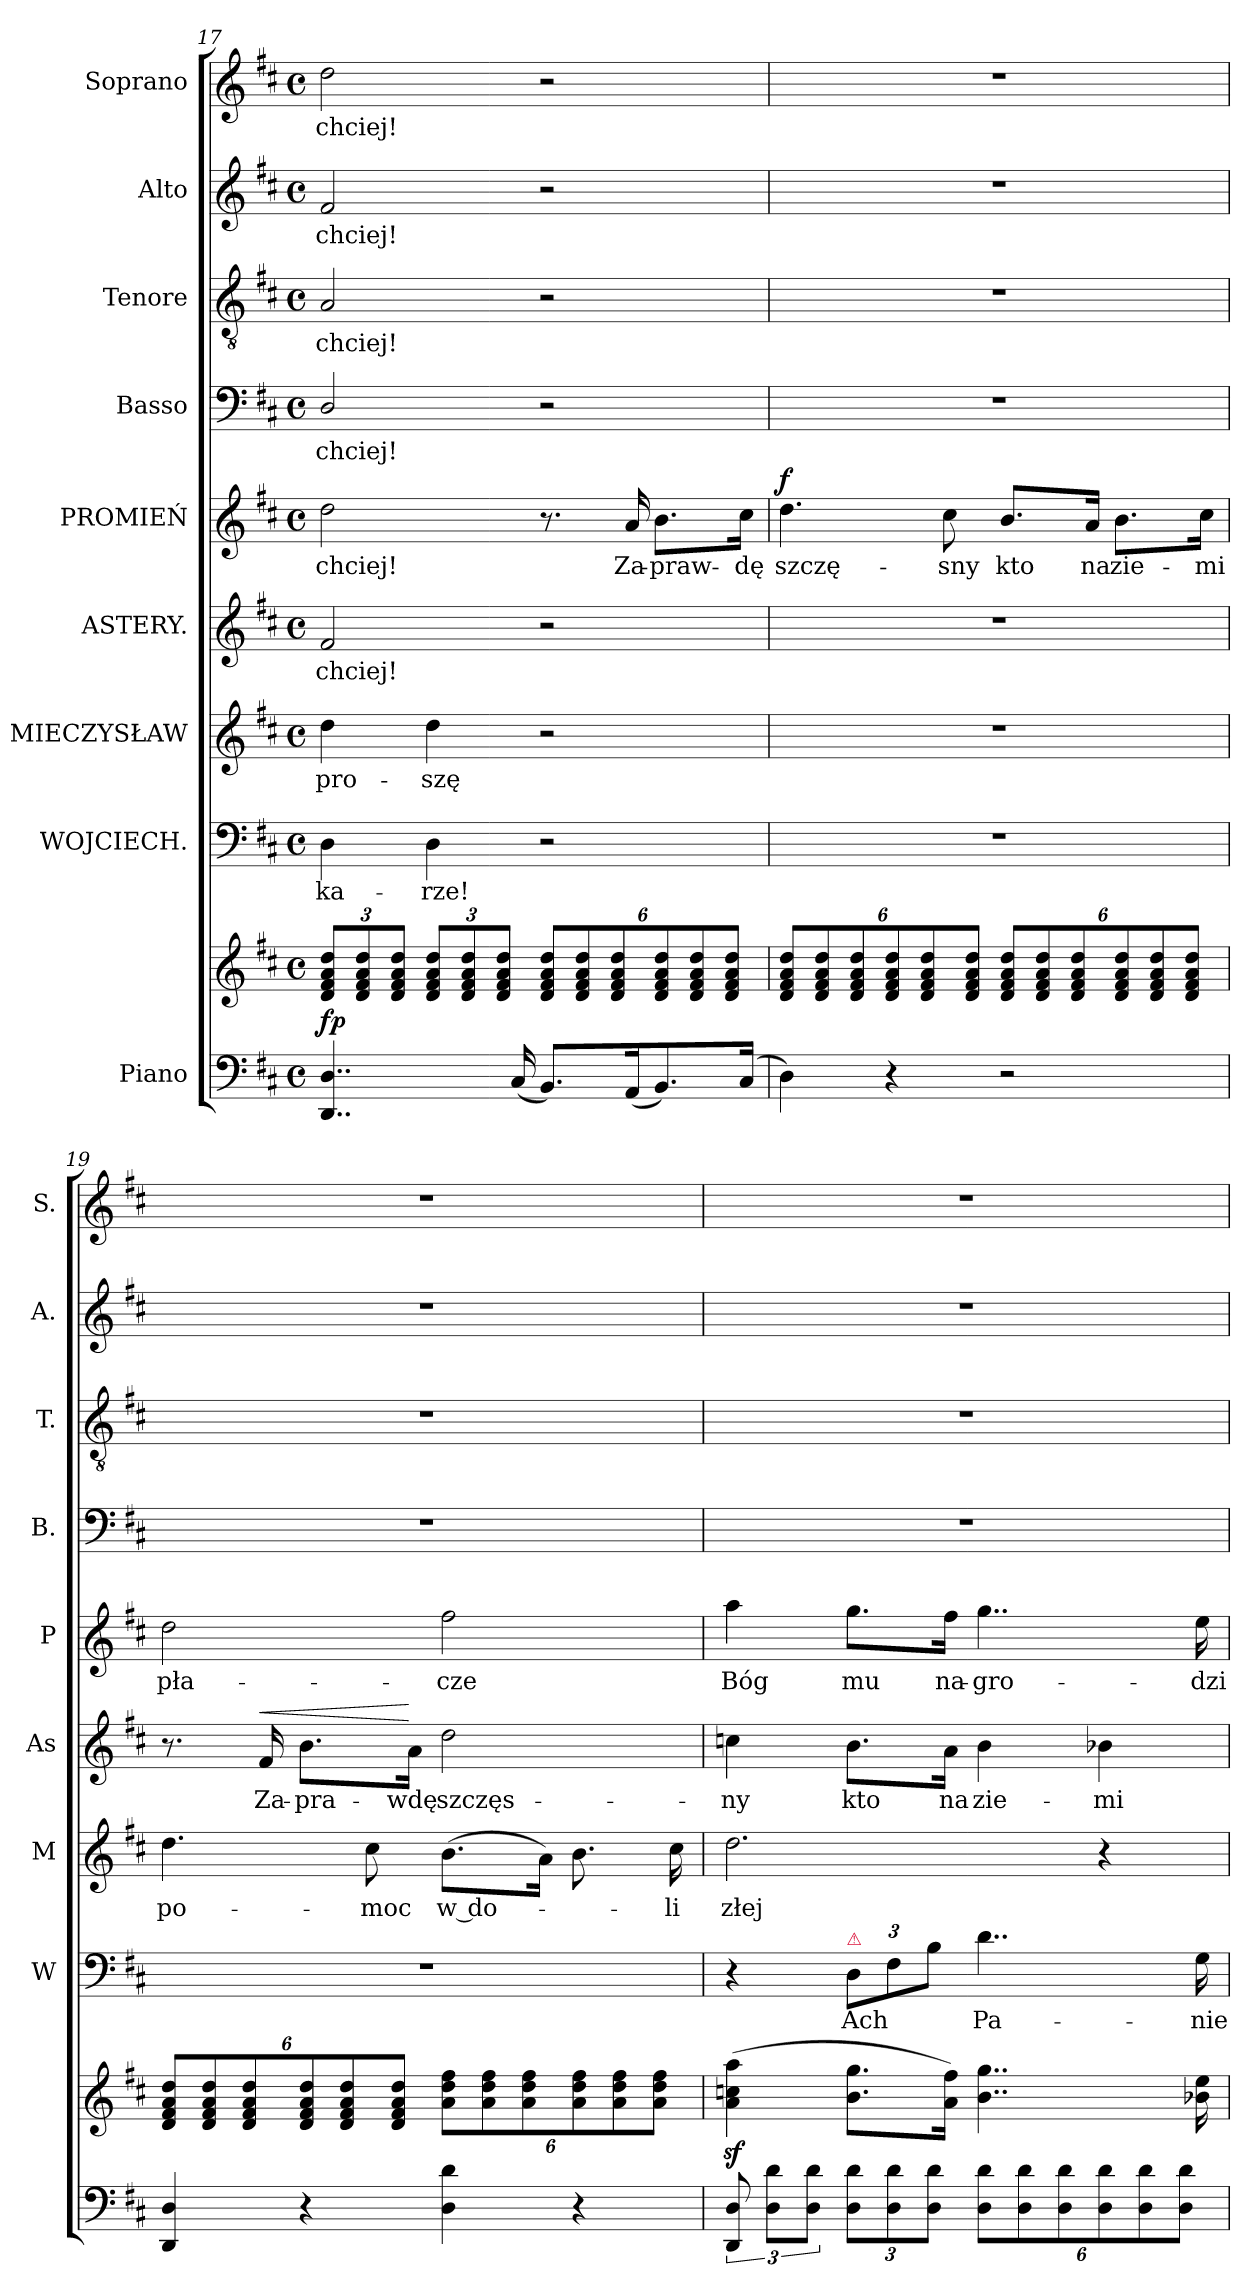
**kern	**kern	**dynam	**kern	**text	**kern	**text	**kern	**text	**dynam	**kern	**text	**dynam	**kern	**text	**kern	**text	**kern	**text	**kern	**text
*part9	*part9	*part9	*part8	*part8	*part7	*part7	*part6	*part6	*part6	*part5	*part5	*part5	*part4	*part4	*part3	*part3	*part2	*part2	*part1	*part1
*staff10	*staff9	*staff9/10	*staff8	*staff8	*staff7	*staff7	*staff6	*staff6	*staff6	*staff5	*staff5	*staff5	*staff4	*staff4	*staff3	*staff3	*staff2	*staff2	*staff1	*staff1
*I"Piano	*	*	*I"WOJCIECH.	*	*I"MIECZYSŁAW	*	*I"ASTERY.	*	*	*I"PROMIEŃ	*	*	*I"Basso	*	*I"Tenore	*	*I"Alto	*	*I"Soprano	*
*	*	*	*I'W	*	*I'M	*	*I'As	*	*	*I'P	*	*	*I'B.	*	*I'T.	*	*I'A.	*	*I'S.	*
*clefF4	*clefG2	*	*clefF4	*	*clefG2	*	*clefG2	*	*	*clefG2	*	*	*clefF4	*	*clefGv2	*	*clefG2	*	*clefG2	*
*k[f#c#]	*k[f#c#]	*	*k[f#c#]	*	*k[f#c#]	*	*k[f#c#]	*	*	*k[f#c#]	*	*	*k[f#c#]	*	*k[f#c#]	*	*k[f#c#]	*	*k[f#c#]	*
*D:	*D:	*	*D:	*	*D:	*	*D:	*	*	*D:	*	*	*D:	*	*D:	*	*D:	*	*D:	*
*M4/4	*M4/4	*	*M4/4	*	*M4/4	*	*M4/4	*	*	*M4/4	*	*	*M4/4	*	*M4/4	*	*M4/4	*	*M4/4	*
*met(c)	*met(c)	*	*met(c)	*	*met(c)	*	*met(c)	*	*	*met(c)	*	*	*met(c)	*	*met(c)	*	*met(c)	*	*met(c)	*
=17	=17	=17	=17	=17	=17	=17	=17	=17	=17	=17	=17	=17	=17	=17	=17	=17	=17	=17	=17	=17
4..DD/ 4..D/	12d/ 12f#/ 12a/ 12dd/L	fp	4D\	ka-	4dd\	-pro-	2f#/	chciej!	.	2dd\	chciej!	.	2D/	chciej!	2A/	chciej!	2f#/	chciej!	2dd\	chciej!
.	12d/ 12f#/ 12a/ 12dd/	.	.	.	.	.	.	.	.	.	.	.	.	.	.	.	.	.	.	.
.	12d/ 12f#/ 12a/ 12dd/J	.	.	.	.	.	.	.	.	.	.	.	.	.	.	.	.	.	.	.
.	12d/ 12f#/ 12a/ 12dd/L	.	4D\	-rze!	4dd\	-szę	.	.	.	.	.	.	.	.	.	.	.	.	.	.
.	12d/ 12f#/ 12a/ 12dd/	.	.	.	.	.	.	.	.	.	.	.	.	.	.	.	.	.	.	.
.	12d/ 12f#/ 12a/ 12dd/J	.	.	.	.	.	.	.	.	.	.	.	.	.	.	.	.	.	.	.
(16C#/	.	.	.	.	.	.	.	.	.	.	.	.	.	.	.	.	.	.	.	.
8.BB/L)	12d/ 12f#/ 12a/ 12dd/L	.	2r	.	2r	.	2r	.	.	8.r	.	.	2r	.	2r	.	2r	.	2r	.
.	12d/ 12f#/ 12a/ 12dd/	.	.	.	.	.	.	.	.	.	.	.	.	.	.	.	.	.	.	.
.	12d/ 12f#/ 12a/ 12dd/	.	.	.	.	.	.	.	.	.	.	.	.	.	.	.	.	.	.	.
(16AA/K	.	.	.	.	.	.	.	.	.	16a/	Za-	.	.	.	.	.	.	.	.	.
8.BB/)	12d/ 12f#/ 12a/ 12dd/	.	.	.	.	.	.	.	.	8.b\L	-praw-	.	.	.	.	.	.	.	.	.
.	12d/ 12f#/ 12a/ 12dd/	.	.	.	.	.	.	.	.	.	.	.	.	.	.	.	.	.	.	.
.	12d/ 12f#/ 12a/ 12dd/J	.	.	.	.	.	.	.	.	.	.	.	.	.	.	.	.	.	.	.
(16C#/Jk	.	.	.	.	.	.	.	.	.	16cc#\Jk	-dę	.	.	.	.	.	.	.	.	.
=18	=18	=18	=18	=18	=18	=18	=18	=18	=18	=18	=18	=18	=18	=18	=18	=18	=18	=18	=18	=18
!	!	!	!	!	!	!	!	!	!	!	!	!LO:DY:a	!	!	!	!	!	!	!	!
4D\)	12d/ 12f#/ 12a/ 12dd/L	.	1r	.	1r	.	1r	.	.	4.dd\	szczę-	f	1r	.	1r	.	1r	.	1r	.
.	12d/ 12f#/ 12a/ 12dd/	.	.	.	.	.	.	.	.	.	.	.	.	.	.	.	.	.	.	.
.	12d/ 12f#/ 12a/ 12dd/	.	.	.	.	.	.	.	.	.	.	.	.	.	.	.	.	.	.	.
4r	12d/ 12f#/ 12a/ 12dd/	.	.	.	.	.	.	.	.	.	.	.	.	.	.	.	.	.	.	.
.	12d/ 12f#/ 12a/ 12dd/	.	.	.	.	.	.	.	.	.	.	.	.	.	.	.	.	.	.	.
.	.	.	.	.	.	.	.	.	.	8cc#\	-sny	.	.	.	.	.	.	.	.	.
.	12d/ 12f#/ 12a/ 12dd/J	.	.	.	.	.	.	.	.	.	.	.	.	.	.	.	.	.	.	.
2r	12d/ 12f#/ 12a/ 12dd/L	.	.	.	.	.	.	.	.	8.b/L	kto	.	.	.	.	.	.	.	.	.
.	12d/ 12f#/ 12a/ 12dd/	.	.	.	.	.	.	.	.	.	.	.	.	.	.	.	.	.	.	.
.	12d/ 12f#/ 12a/ 12dd/	.	.	.	.	.	.	.	.	.	.	.	.	.	.	.	.	.	.	.
.	.	.	.	.	.	.	.	.	.	16a/Jk	na	.	.	.	.	.	.	.	.	.
.	12d/ 12f#/ 12a/ 12dd/	.	.	.	.	.	.	.	.	8.b\L	zie-	.	.	.	.	.	.	.	.	.
.	12d/ 12f#/ 12a/ 12dd/	.	.	.	.	.	.	.	.	.	.	.	.	.	.	.	.	.	.	.
.	12d/ 12f#/ 12a/ 12dd/J	.	.	.	.	.	.	.	.	.	.	.	.	.	.	.	.	.	.	.
.	.	.	.	.	.	.	.	.	.	16cc#\Jk	-mi	.	.	.	.	.	.	.	.	.
=19	=19	=19	=19	=19	=19	=19	=19	=19	=19	=19	=19	=19	=19	=19	=19	=19	=19	=19	=19	=19
4DD/ 4D/	12d/ 12f#/ 12a/ 12dd/L	.	1r	.	4.dd\	po-	8.r	.	.	2dd\	pła-	.	1r	.	1r	.	1r	.	1r	.
.	12d/ 12f#/ 12a/ 12dd/	.	.	.	.	.	.	.	.	.	.	.	.	.	.	.	.	.	.	.
.	12d/ 12f#/ 12a/ 12dd/	.	.	.	.	.	.	.	.	.	.	.	.	.	.	.	.	.	.	.
!	!	!	!	!	!	!	!	!	!LO:HP:a	!	!	!	!	!	!	!	!	!	!	!
.	.	.	.	.	.	.	16f#/	Za-	<	.	.	.	.	.	.	.	.	.	.	.
4r	12d/ 12f#/ 12a/ 12dd/	.	.	.	.	.	8.b\L	-pra-	.	.	.	.	.	.	.	.	.	.	.	.
.	12d/ 12f#/ 12a/ 12dd/	.	.	.	.	.	.	.	.	.	.	.	.	.	.	.	.	.	.	.
.	.	.	.	.	8cc#\	-moc	.	.	.	.	.	.	.	.	.	.	.	.	.	.
.	12d/ 12f#/ 12a/ 12dd/J	.	.	.	.	.	.	.	.	.	.	.	.	.	.	.	.	.	.	.
.	.	.	.	.	.	.	16a\Jk	-wdę	[	.	.	.	.	.	.	.	.	.	.	.
4D\ 4d\	12a\ 12dd\ 12ff#\L	.	.	.	(8.b\L	w do-	2dd\	szczęs-	.	2ff#\	-cze	.	.	.	.	.	.	.	.	.
.	12a\ 12dd\ 12ff#\	.	.	.	.	.	.	.	.	.	.	.	.	.	.	.	.	.	.	.
.	12a\ 12dd\ 12ff#\	.	.	.	.	.	.	.	.	.	.	.	.	.	.	.	.	.	.	.
.	.	.	.	.	16a\Jk)	.	.	.	.	.	.	.	.	.	.	.	.	.	.	.
4r	12a\ 12dd\ 12ff#\	.	.	.	8.b\	.	.	.	.	.	.	.	.	.	.	.	.	.	.	.
.	12a\ 12dd\ 12ff#\	.	.	.	.	.	.	.	.	.	.	.	.	.	.	.	.	.	.	.
.	12a\ 12dd\ 12ff#\J	.	.	.	.	.	.	.	.	.	.	.	.	.	.	.	.	.	.	.
.	.	.	.	.	16cc#\	-li	.	.	.	.	.	.	.	.	.	.	.	.	.	.
=20	=20	=20	=20	=20	=20	=20	=20	=20	=20	=20	=20	=20	=20	=20	=20	=20	=20	=20	=20	=20
12DD/ 12D/	(4az\ 4ccnz\ 4aaz\	.	4r	.	2.dd\	złej	4ccn\	-ny	.	4aa\	Bóg	.	1r	.	1r	.	1r	.	1r	.
12D\ 12d\L	.	.	.	.	.	.	.	.	.	.	.	.	.	.	.	.	.	.	.	.
12D\ 12d\J	.	.	.	.	.	.	.	.	.	.	.	.	.	.	.	.	.	.	.	.
!	!	!	!LO:TX:a:color=crimson:t=⚠	!	!	!	!	!	!	!	!	!	!	!	!	!	!	!	!	!
12D\ 12d\L	8.b\ 8.gg\L	.	12D\L	Ach	.	.	8.b\L	kto	.	8.gg\L	mu	.	.	.	.	.	.	.	.	.
12D\ 12d\	.	.	12F#\	.	.	.	.	.	.	.	.	.	.	.	.	.	.	.	.	.
12D\ 12d\J	.	.	12B\J	.	.	.	.	.	.	.	.	.	.	.	.	.	.	.	.	.
.	16a\ 16ff#\Jk)	.	.	.	.	.	16a\Jk	na	.	16ff#\Jk	na-	.	.	.	.	.	.	.	.	.
12D\ 12d\L	4..b\ 4..gg\	.	4..d\	Pa-	.	.	4b\	zie-	.	4..gg\	-gro-	.	.	.	.	.	.	.	.	.
12D\ 12d\	.	.	.	.	.	.	.	.	.	.	.	.	.	.	.	.	.	.	.	.
12D\ 12d\	.	.	.	.	.	.	.	.	.	.	.	.	.	.	.	.	.	.	.	.
12D\ 12d\	.	.	.	.	4r	.	4b-X\	-mi	.	.	.	.	.	.	.	.	.	.	.	.
12D\ 12d\	.	.	.	.	.	.	.	.	.	.	.	.	.	.	.	.	.	.	.	.
12D\ 12d\J	.	.	.	.	.	.	.	.	.	.	.	.	.	.	.	.	.	.	.	.
.	16b-X\ 16ee\	.	16G\	-nie	.	.	.	.	.	16ee\	-dzi	.	.	.	.	.	.	.	.	.
=	=	=	=	=	=	=	=	=	=	=	=	=	=	=	=	=	=	=	=	=
*-	*-	*-	*-	*-	*-	*-	*-	*-	*-	*-	*-	*-	*-	*-	*-	*-	*-	*-	*-	*-
